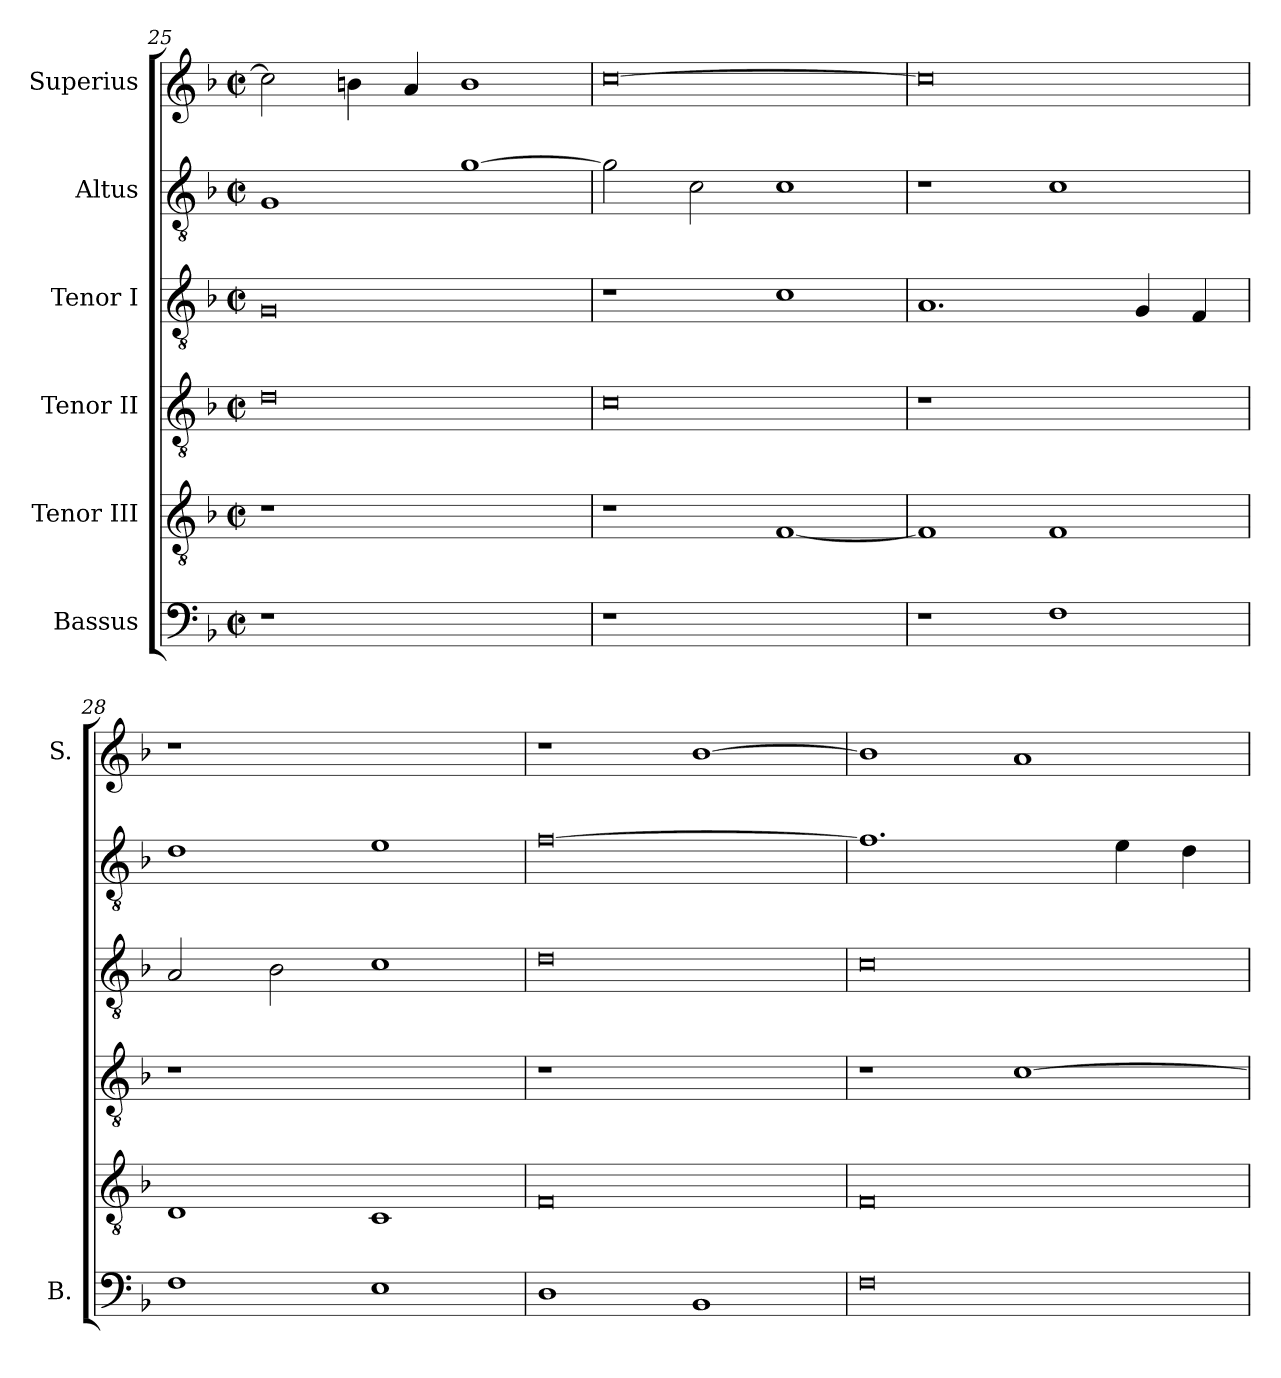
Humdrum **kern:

**kern	**kern	**kern	**kern	**kern	**kern
*part6	*part5	*part4	*part3	*part2	*part1
*staff6	*staff5	*staff4	*staff3	*staff2	*staff1
*I"Bassus	*I"Tenor III	*I"Tenor II	*I"Tenor I	*I"Altus	*I"Superius
*I'B.	*	*	*	*	*I'S.
*clefF4	*clefGv2	*clefGv2	*clefGv2	*clefGv2	*clefG2
*	*ITrd7c12	*ITrd7c12	*ITrd7c12	*ITrd7c12	*
*k[b-]	*k[b-]	*k[b-]	*k[b-]	*k[b-]	*k[b-]
*F:	*F:	*F:	*F:	*F:	*F:
*M2/2	*M2/2	*M2/2	*M2/2	*M2/2	*M2/2
*met(c|)	*met(c|)	*met(c|)	*met(c|)	*met(c|)	*met(c|)
=25	=25	=25	=25	=25	=25
!LO:N:vis=1	!LO:N:vis=1	!	!	!	!
1r	1r	0Di	0GGi	1GGi	2cci\]
.	.	.	.	.	4bni\
.	.	.	.	.	4ai/
1ryy	1ryy	.	.	[>1Gi	1bi
=26	=26	=26	=26	=26	=26
!LO:N:vis=1	!	!	!	!	!
1r	1r	0Ci	1r	2Gi\]	[>0cci
.	.	.	.	2Ci\	.
1ryy	[<1FFi	.	1Ci	1Ci	.
!!LO:LB:g=z
=27	=27	=27	=27	=27	=27
!	!	!LO:N:vis=1	!	!	!
1r	1FFi]	1r	1.AAi	1r	0cci]
1Fi	1FFi	1ryy	.	1Ci	.
.	.	.	4GGi/	.	.
.	.	.	4FFi/	.	.
=28	=28	=28	=28	=28	=28
!	!	!LO:N:vis=1	!	!	!LO:N:vis=1
1Fi	1DDi	1r	2AAi/	1Di	1r
.	.	.	2BB-i\	.	.
1Ei	1CCi	1ryy	1Ci	1Ei	1ryy
=29	=29	=29	=29	=29	=29
!	!	!LO:N:vis=1	!	!	!
1Di	0FFi	1r	0Di	[>0Fi	1r
1BB-i	.	1ryy	.	.	[>1b-i
=30	=30	=30	=30	=30	=30
0Fi	0FFi	1r	0Ci	1.Fi]	1b-i]
.	.	[>1Ci	.	.	1ai
.	.	.	.	4Ei\	.
.	.	.	.	4Di\	.
=	=	=	=	=	=
*-	*-	*-	*-	*-	*-
